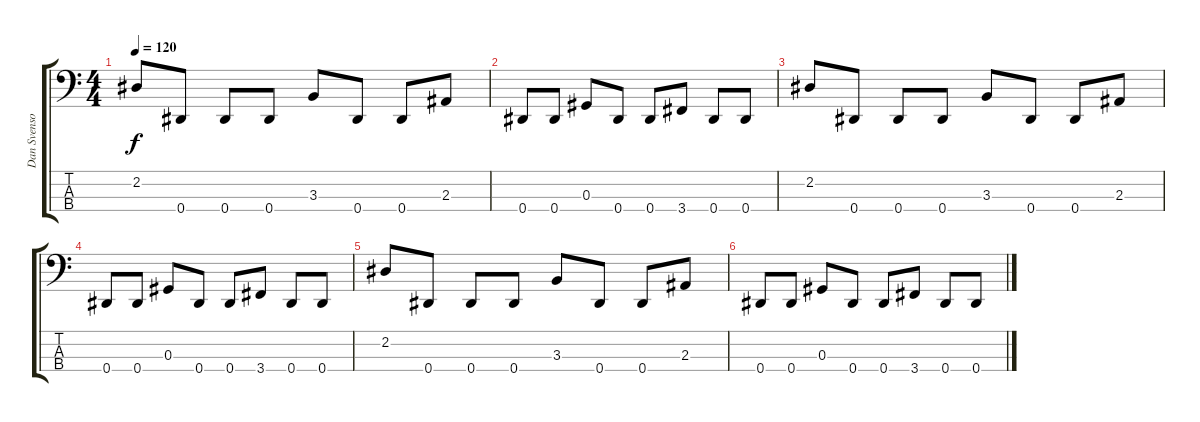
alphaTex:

\track ("Dan Svenson" "Dan Svenso") {instrument electricbasspick}
\staff {score tabs}
\tuning (Gb2 Db2 Ab1 Eb1) {hide}
\ts (4 4)
\tempo 120
\clef f4
\ks c
2.2.8{dy f} 0.4.8 0.4.8 0.4.8 3.3.8 0.4.8 0.4.8 2.3.8 |
0.4.8 0.4.8 0.3.8 0.4.8 0.4.8 3.4.8 0.4.8 0.4.8 |
2.2.8{volume 8} 0.4.8 0.4.8 0.4.8 3.3.8 0.4.8 0.4.8 2.3.8 |
0.4.8 0.4.8 0.3.8 0.4.8 0.4.8 3.4.8 0.4.8 0.4.8 |
2.2.8{volume 0} 0.4.8 0.4.8 0.4.8 3.3.8 0.4.8 0.4.8 2.3.8 |
0.4.8 0.4.8 0.3.8 0.4.8 0.4.8 3.4.8 0.4.8 0.4.8
